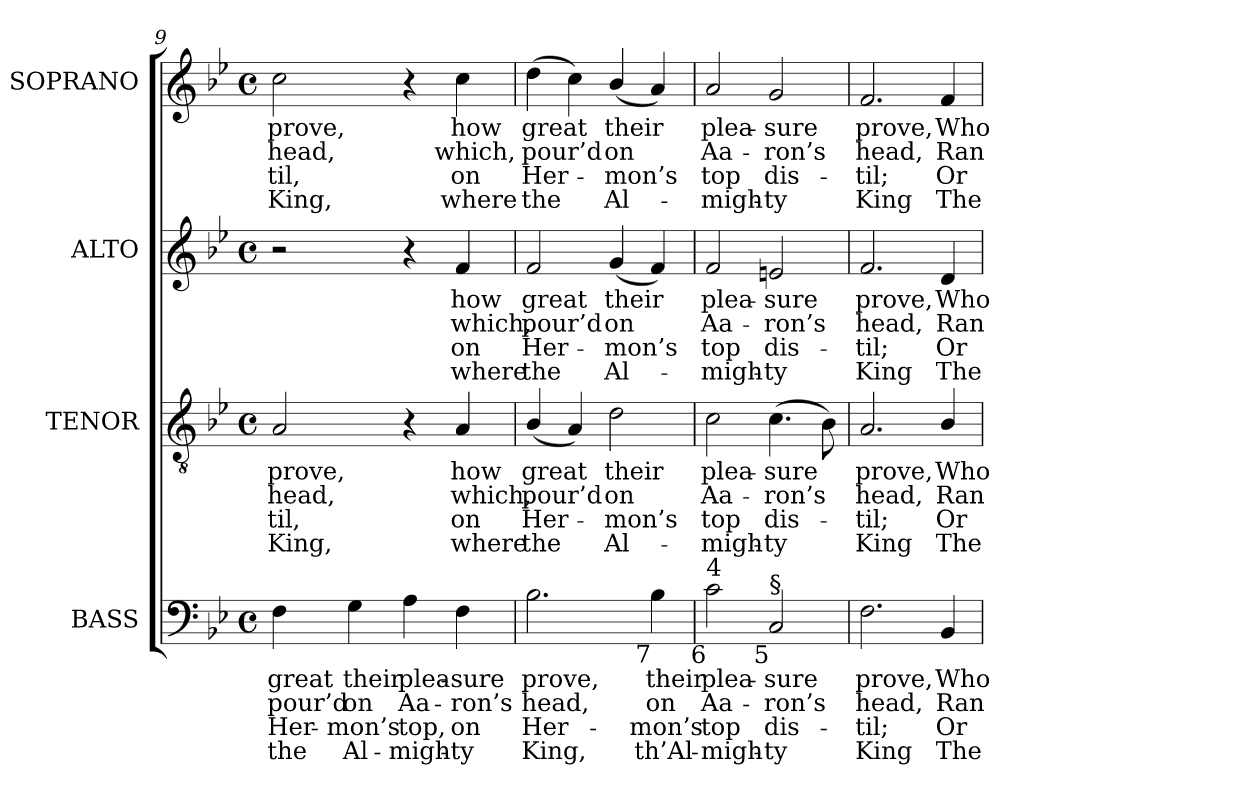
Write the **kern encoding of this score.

**kern	**text	**text	**text	**text	**kern	**text	**text	**text	**text	**kern	**text	**text	**text	**text	**kern	**text	**text	**text	**text
*part4	*part4	*part4	*part4	*part4	*part3	*part3	*part3	*part3	*part3	*part2	*part2	*part2	*part2	*part2	*part1	*part1	*part1	*part1	*part1
*staff4	*staff4	*staff4	*staff4	*staff4	*staff3	*staff3	*staff3	*staff3	*staff3	*staff2	*staff2	*staff2	*staff2	*staff2	*staff1	*staff1	*staff1	*staff1	*staff1
*I"BASS	*	*	*	*	*I"TENOR	*	*	*	*	*I"ALTO	*	*	*	*	*I"SOPRANO	*	*	*	*
*I'B.	*	*	*	*	*I'T.	*	*	*	*	*I'A.	*	*	*	*	*I'S.	*	*	*	*
*clefF4	*	*	*	*	*clefGv2	*	*	*	*	*clefG2	*	*	*	*	*clefG2	*	*	*	*
*	*	*	*	*	*ITrd7c12	*	*	*	*	*	*	*	*	*	*	*	*	*	*
*k[b-e-]	*	*	*	*	*k[b-e-]	*	*	*	*	*k[b-e-]	*	*	*	*	*k[b-e-]	*	*	*	*
*B-:	*	*	*	*	*B-:	*	*	*	*	*B-:	*	*	*	*	*B-:	*	*	*	*
*M4/4	*	*	*	*	*M4/4	*	*	*	*	*M4/4	*	*	*	*	*M4/4	*	*	*	*
*met(c)	*	*	*	*	*met(c)	*	*	*	*	*met(c)	*	*	*	*	*met(c)	*	*	*	*
=9	=9	=9	=9	=9	=9	=9	=9	=9	=9	=9	=9	=9	=9	=9	=9	=9	=9	=9	=9
!	!LO:LY:b:color=#000000	!LO:LY:b:color=#000000	!LO:LY:b:color=#000000	!LO:LY:b:color=#000000	!	!	!	!	!	!	!	!	!	!	!	!	!	!	!
!	!	!	!	!	!	!LO:LY:b:color=#000000	!LO:LY:b:color=#000000	!LO:LY:b:color=#000000	!LO:LY:b:color=#000000	!	!	!	!	!	!	!	!	!	!
!	!	!	!	!	!	!	!	!	!	!	!	!	!	!	!	!LO:LY:b:color=#000000	!LO:LY:b:color=#000000	!LO:LY:b:color=#000000	!LO:LY:b:color=#000000
4Fi\	great	pour’d	Her-	-the	2AAi/	prove,	head,	til,	King,	2r	.	.	.	.	2cci\	prove,	head,	til,	King,
!	!LO:LY:b:color=#000000	!LO:LY:b:color=#000000	!LO:LY:b:color=#000000	!LO:LY:b:color=#000000	!	!	!	!	!	!	!	!	!	!	!	!	!	!	!
4Gi\	their	on	mon’s	Al-	.	.	.	.	.	.	.	.	.	.	.	.	.	.	.
!	!LO:LY:b:color=#000000	!LO:LY:b:color=#000000	!LO:LY:b:color=#000000	!LO:LY:b:color=#000000	!	!	!	!	!	!	!	!	!	!	!	!	!	!	!
4Ai\	plea-	Aa-	-top,	migh-	4r	.	.	.	.	4r	.	.	.	.	4r	.	.	.	.
!	!LO:LY:b:color=#000000	!LO:LY:b:color=#000000	!LO:LY:b:color=#000000	!LO:LY:b:color=#000000	!	!	!	!	!	!	!	!	!	!	!	!	!	!	!
!	!	!	!	!	!	!LO:LY:b:color=#000000	!LO:LY:b:color=#000000	!LO:LY:b:color=#000000	!LO:LY:b:color=#000000	!	!	!	!	!	!	!	!	!	!
!	!	!	!	!	!	!	!	!	!	!	!LO:LY:b:color=#000000	!LO:LY:b:color=#000000	!LO:LY:b:color=#000000	!LO:LY:b:color=#000000	!	!	!	!	!
!	!	!	!	!	!	!	!	!	!	!	!	!	!	!	!	!LO:LY:b:color=#000000	!LO:LY:b:color=#000000	!LO:LY:b:color=#000000	!LO:LY:b:color=#000000
4Fi\	-sure	-ron’s	-on	ty	4AAi/	how	which,	on	where	4fi/	how	which,	on	where	4cci\	how	which,	on	where
=10	=10	=10	=10	=10	=10	=10	=10	=10	=10	=10	=10	=10	=10	=10	=10	=10	=10	=10	=10
!	!LO:LY:b:color=#000000	!LO:LY:b:color=#000000	!LO:LY:b:color=#000000	!LO:LY:b:color=#000000	!	!	!	!	!	!	!	!	!	!	!	!	!	!	!
!	!	!	!	!	!	!LO:LY:b:color=#000000	!LO:LY:b:color=#000000	!LO:LY:b:color=#000000	!LO:LY:b:color=#000000	!	!	!	!	!	!	!	!	!	!
!	!	!	!	!	!	!	!	!	!	!	!LO:LY:b:color=#000000	!LO:LY:b:color=#000000	!LO:LY:b:color=#000000	!LO:LY:b:color=#000000	!	!	!	!	!
!	!	!	!	!	!	!	!	!	!	!	!	!	!	!	!	!LO:LY:b:color=#000000	!LO:LY:b:color=#000000	!LO:LY:b:color=#000000	!LO:LY:b:color=#000000
2.B-i\	prove,	head,	Her-	-King,	(4BB-i/	great	pour’d	Her-	-the	2fi/	great	pour’d	Her-	-the	(4ddi\	great	pour’d	Her-	-the
.	.	.	.	.	4AAi/)	.	.	.	.	.	.	.	.	.	4cci\)	.	.	.	.
!	!	!	!	!	!	!LO:LY:b:color=#000000	!LO:LY:b:color=#000000	!LO:LY:b:color=#000000	!LO:LY:b:color=#000000	!	!	!	!	!	!	!	!	!	!
!	!	!	!	!	!	!	!	!	!	!	!LO:LY:b:color=#000000	!LO:LY:b:color=#000000	!LO:LY:b:color=#000000	!LO:LY:b:color=#000000	!	!	!	!	!
!	!	!	!	!	!	!	!	!	!	!	!	!	!	!	!	!LO:LY:b:color=#000000	!LO:LY:b:color=#000000	!LO:LY:b:color=#000000	!LO:LY:b:color=#000000
.	.	.	.	.	2Di\	their	on	mon’s	Al-	(4gi/	their	on	mon’s	Al-	(4b-i/	their	on	mon’s	Al-
!LO:TX:b:rj:t=7	!	!	!	!	!	!	!	!	!	!	!	!	!	!	!	!	!	!	!
!	!LO:LY:b:color=#000000	!LO:LY:b:color=#000000	!LO:LY:b:color=#000000	!LO:LY:b:color=#000000	!	!	!	!	!	!	!	!	!	!	!	!	!	!	!
4B-i\	their	on	mon’s	th’Al-	.	.	.	.	.	4fi/)	.	.	.	.	4ai/)	.	.	.	.
=11	=11	=11	=11	=11	=11	=11	=11	=11	=11	=11	=11	=11	=11	=11	=11	=11	=11	=11	=11
!	!LO:LY:b:color=#000000	!LO:LY:b:color=#000000	!LO:LY:b:color=#000000	!LO:LY:b:color=#000000	!	!	!	!	!	!	!	!	!	!	!	!	!	!	!
!	!	!	!	!	!	!LO:LY:b:color=#000000	!LO:LY:b:color=#000000	!LO:LY:b:color=#000000	!LO:LY:b:color=#000000	!	!	!	!	!	!	!	!	!	!
!	!	!	!	!	!	!	!	!	!	!	!LO:LY:b:color=#000000	!LO:LY:b:color=#000000	!LO:LY:b:color=#000000	!LO:LY:b:color=#000000	!	!	!	!	!
!LO:TX:b:rj:t=6	!	!	!	!	!	!	!	!	!	!	!	!	!	!	!	!	!	!	!
!LO:TX:t=4	!	!	!	!	!	!	!	!	!	!	!	!	!	!	!	!	!	!	!
!	!	!	!	!	!	!	!	!	!	!	!	!	!	!	!	!LO:LY:b:color=#000000	!LO:LY:b:color=#000000	!LO:LY:b:color=#000000	!LO:LY:b:color=#000000
2ci\	plea-	Aa-	-top	migh-	2Ci\	plea-	Aa-	-top	migh-	2fi/	plea-	Aa-	-top	migh-	2ai/	plea-	Aa-	-top	migh-
!	!LO:LY:b:color=#000000	!LO:LY:b:color=#000000	!LO:LY:b:color=#000000	!LO:LY:b:color=#000000	!	!	!	!	!	!	!	!	!	!	!	!	!	!	!
!	!	!	!	!	!	!LO:LY:b:color=#000000	!LO:LY:b:color=#000000	!LO:LY:b:color=#000000	!LO:LY:b:color=#000000	!	!	!	!	!	!	!	!	!	!
!	!	!	!	!	!	!	!	!	!	!	!LO:LY:b:color=#000000	!LO:LY:b:color=#000000	!LO:LY:b:color=#000000	!LO:LY:b:color=#000000	!	!	!	!	!
!LO:TX:b:rj:t=5	!	!	!	!	!	!	!	!	!	!	!	!	!	!	!	!	!	!	!
!LO:TX:t=§	!	!	!	!	!	!	!	!	!	!	!	!	!	!	!	!	!	!	!
!	!	!	!	!	!	!	!	!	!	!	!	!	!	!	!	!LO:LY:b:color=#000000	!LO:LY:b:color=#000000	!LO:LY:b:color=#000000	!LO:LY:b:color=#000000
2Ci/	-sure	-ron’s	-dis-	-ty	(4.Ci\	-sure	-ron’s	-dis-	-ty	2eni/	-sure	-ron’s	-dis-	-ty	2gi/	-sure	-ron’s	-dis-	-ty
.	.	.	.	.	8BB-i\)	.	.	.	.	.	.	.	.	.	.	.	.	.	.
=12	=12	=12	=12	=12	=12	=12	=12	=12	=12	=12	=12	=12	=12	=12	=12	=12	=12	=12	=12
!	!LO:LY:b:color=#000000	!LO:LY:b:color=#000000	!LO:LY:b:color=#000000	!LO:LY:b:color=#000000	!	!	!	!	!	!	!	!	!	!	!	!	!	!	!
!	!	!	!	!	!	!LO:LY:b:color=#000000	!LO:LY:b:color=#000000	!LO:LY:b:color=#000000	!LO:LY:b:color=#000000	!	!	!	!	!	!	!	!	!	!
!	!	!	!	!	!	!	!	!	!	!	!LO:LY:b:color=#000000	!LO:LY:b:color=#000000	!LO:LY:b:color=#000000	!LO:LY:b:color=#000000	!	!	!	!	!
!	!	!	!	!	!	!	!	!	!	!	!	!	!	!	!	!LO:LY:b:color=#000000	!LO:LY:b:color=#000000	!LO:LY:b:color=#000000	!LO:LY:b:color=#000000
2.Fi\	prove,	head,	til;	King	2.AAi/	prove,	head,	til;	King	2.fi/	prove,	head,	til;	King	2.fi/	prove,	head,	til;	King
!	!LO:LY:b:color=#000000	!LO:LY:b:color=#000000	!LO:LY:b:color=#000000	!LO:LY:b:color=#000000	!	!	!	!	!	!	!	!	!	!	!	!	!	!	!
!	!	!	!	!	!	!LO:LY:b:color=#000000	!LO:LY:b:color=#000000	!LO:LY:b:color=#000000	!LO:LY:b:color=#000000	!	!	!	!	!	!	!	!	!	!
!	!	!	!	!	!	!	!	!	!	!	!LO:LY:b:color=#000000	!LO:LY:b:color=#000000	!LO:LY:b:color=#000000	!LO:LY:b:color=#000000	!	!	!	!	!
!	!	!	!	!	!	!	!	!	!	!	!	!	!	!	!	!LO:LY:b:color=#000000	!LO:LY:b:color=#000000	!LO:LY:b:color=#000000	!LO:LY:b:color=#000000
4BB-i/	Who	Ran	Or	The	4BB-i/	Who	Ran	Or	The	4di/	Who	Ran	Or	The	4fi/	Who	Ran	Or	The
=	=	=	=	=	=	=	=	=	=	=	=	=	=	=	=	=	=	=	=
*-	*-	*-	*-	*-	*-	*-	*-	*-	*-	*-	*-	*-	*-	*-	*-	*-	*-	*-	*-
